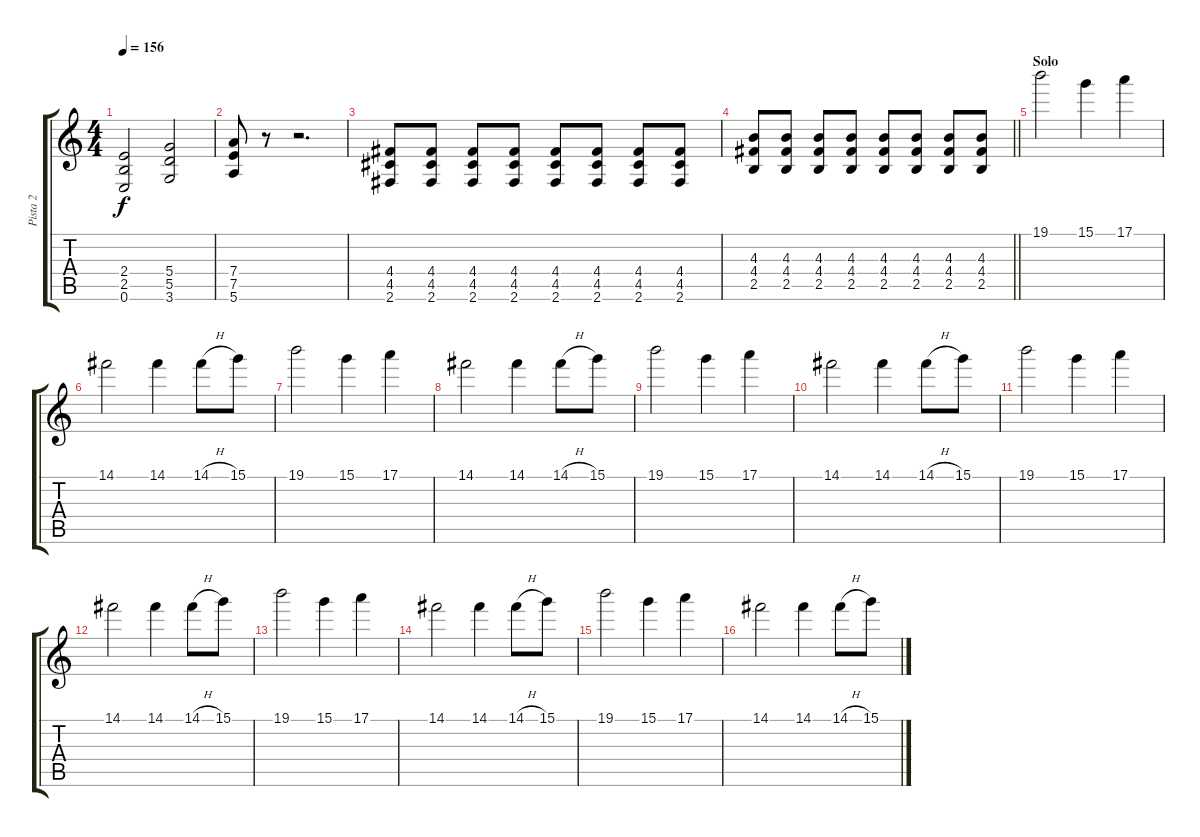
\track ("Pista 2" "Pista 2") {instrument electricguitarclean}
\staff {score tabs}
\tuning (E4 B3 G3 D3 A2 E2) {hide}
\ts (4 4)
\tempo 156
\clef g2
\ks c
(2.4 2.5 0.6).2{dy f} (5.4 5.5 3.6).2 |
(7.4 7.5 5.6).8 r.8 r.2{d} |
(4.4 4.5 2.6).8 (4.4 4.5 2.6).8 (4.4 4.5 2.6).8 (4.4 4.5 2.6).8 (4.4 4.5 2.6).8 (4.4 4.5 2.6).8 (4.4 4.5 2.6).8 (4.4 4.5 2.6).8 |
\barLineRight lightlight
(4.3 4.4 2.5).8 (4.3 4.4 2.5).8 (4.3 4.4 2.5).8 (4.3 4.4 2.5).8 (4.3 4.4 2.5).8 (4.3 4.4 2.5).8 (4.3 4.4 2.5).8 (4.3 4.4 2.5).8 |
\section ("" "Solo")
19.1.2 15.1.4 17.1.4 |
14.1.2 14.1.4 14.1{h}.8 15.1.8 |
19.1.2 15.1.4 17.1.4 |
14.1.2 14.1.4 14.1{h}.8 15.1.8 |
19.1.2 15.1.4 17.1.4 |
14.1.2 14.1.4 14.1{h}.8 15.1.8 |
19.1.2 15.1.4 17.1.4 |
14.1.2 14.1.4 14.1{h}.8 15.1.8 |
19.1.2 15.1.4 17.1.4 |
14.1.2 14.1.4 14.1{h}.8 15.1.8 |
19.1.2 15.1.4 17.1.4 |
14.1.2 14.1.4 14.1{h}.8 15.1.8
